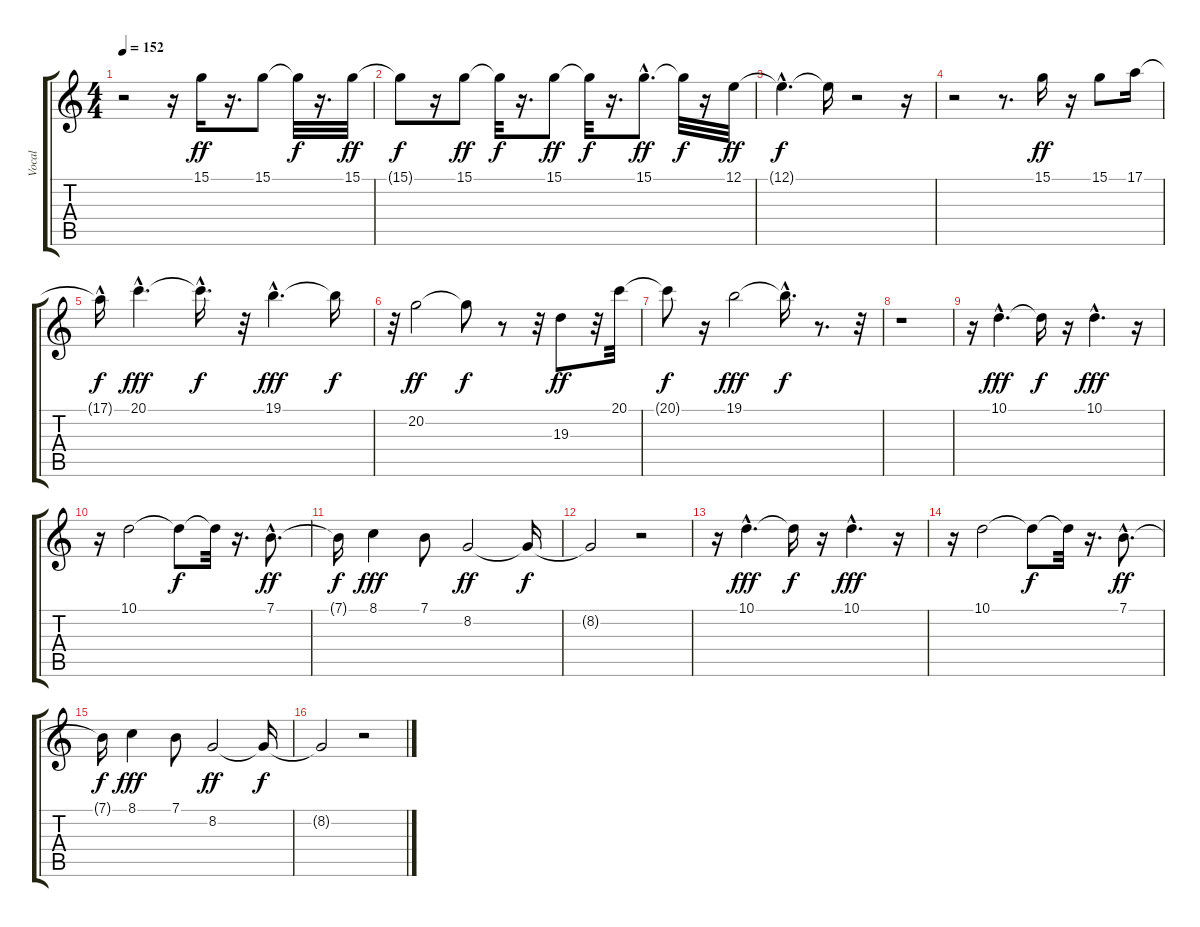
\track ("Vocal" "Vocal") {instrument altosax}
\staff {score tabs}
\tuning (E4 B3 G3 D3 A2 E2) {hide}
\ts (4 4)
\tempo 152
\clef g2
\ks c
r.2{dy f} r.16 15.1.16{dy ff} r.16{d} 15.1.8 15.1{t}.32{dy f} r.16{d} 15.1.32{dy ff} |
15.1{t}.8{dy f} r.16 15.1.8{dy ff} 15.1{t}.32{dy f} r.16{d} 15.1.8{dy ff} 15.1{t}.32{dy f} r.16{d} 15.1{hac}.8{d dy ff} 15.1{t}.32{dy f} r.16 12.1.32{dy ff} |
12.1{hac t}.4{d dy f} 12.1{t}.16 r.2 r.16 |
r.2 r.8{d} 15.1.16{dy ff} r.16 15.1.8 17.1.16 |
17.1{hac t}.16{dy f} 20.1{hac}.4{d dy fff} 20.1{hac t}.16{d dy f} r.32 19.1{hac}.4{d dy fff} 19.1{t}.16{dy f} |
r.32 20.2.2{dy ff} 20.2{t}.8{dy f} r.8 r.32 19.3.8{dy ff} r.32 20.1.32 |
20.1{t}.8{dy f} r.16 19.1.2{dy fff} 19.1{hac t}.16{d dy f} r.8{d} r.32 |
r.1 |
r.16 10.1{hac}.4{d dy fff} 10.1{t}.16{dy f} r.16 10.1{hac}.4{d dy fff} r.16 |
r.16 10.1.2 10.1{t}.8{dy f} 10.1{t}.32 r.16{d} 7.1{hac}.8{d dy ff} |
7.1{t}.16{dy f} 8.1.4{dy fff} 7.1.8 8.2.2{dy ff} 8.2{t}.16{dy f} |
8.2{t}.2 r.2 |
r.16 10.1{hac}.4{d dy fff} 10.1{t}.16{dy f} r.16 10.1{hac}.4{d dy fff} r.16 |
r.16 10.1.2 10.1{t}.8{dy f} 10.1{t}.32 r.16{d} 7.1{hac}.8{d dy ff} |
7.1{t}.16{dy f} 8.1.4{dy fff} 7.1.8 8.2.2{dy ff} 8.2{t}.16{dy f} |
8.2{t}.2 r.2
